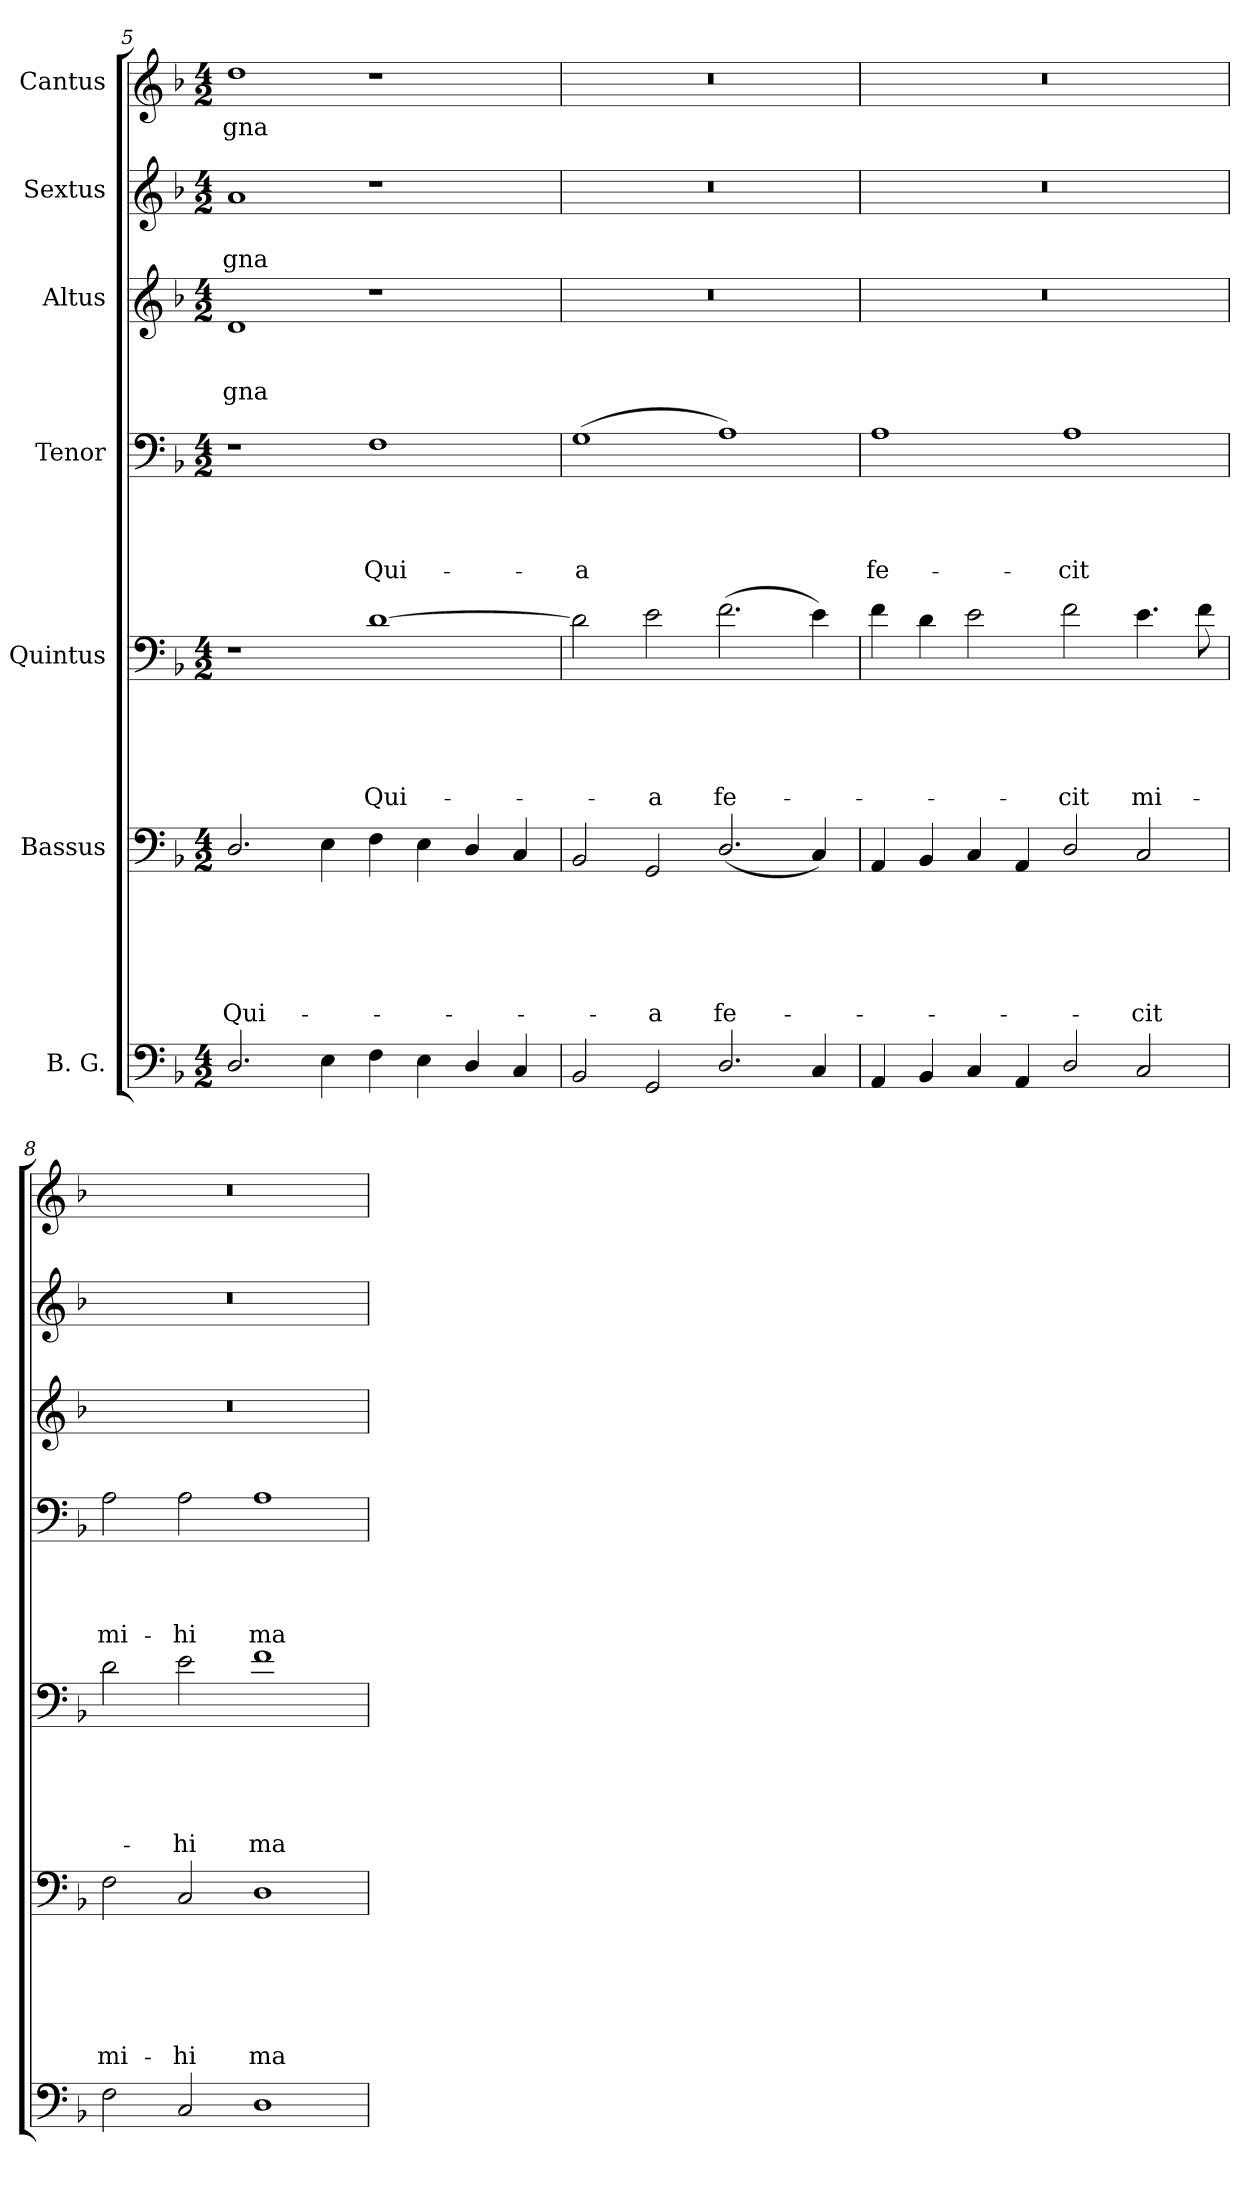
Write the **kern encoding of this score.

**kern	**kern	**text	**text	**text	**text	**text	**text	**kern	**text	**text	**text	**text	**text	**kern	**text	**text	**text	**text	**kern	**text	**text	**text	**kern	**text	**text	**kern	**text
*part7	*part6	*part6	*part6	*part6	*part6	*part6	*part6	*part5	*part5	*part5	*part5	*part5	*part5	*part4	*part4	*part4	*part4	*part4	*part3	*part3	*part3	*part3	*part2	*part2	*part2	*part1	*part1
*staff7	*staff6	*staff6	*staff6	*staff6	*staff6	*staff6	*staff6	*staff5	*staff5	*staff5	*staff5	*staff5	*staff5	*staff4	*staff4	*staff4	*staff4	*staff4	*staff3	*staff3	*staff3	*staff3	*staff2	*staff2	*staff2	*staff1	*staff1
*I"B. G.	*I"Bassus	*	*	*	*	*	*	*I"Quintus	*	*	*	*	*	*I"Tenor	*	*	*	*	*I"Altus	*	*	*	*I"Sextus	*	*	*I"Cantus	*
*clefF4	*clefF4	*	*	*	*	*	*	*clefF4	*	*	*	*	*	*clefF4	*	*	*	*	*clefG2	*	*	*	*clefG2	*	*	*clefG2	*
*	*	*	*	*	*	*	*	*ITrd12c21	*	*	*	*	*	*	*	*	*	*	*	*	*	*	*	*	*	*	*
*k[b-]	*k[b-]	*	*	*	*	*	*	*k[b-]	*	*	*	*	*	*k[b-]	*	*	*	*	*k[b-]	*	*	*	*k[b-]	*	*	*k[b-]	*
*F:	*F:	*	*	*	*	*	*	*F:	*	*	*	*	*	*F:	*	*	*	*	*F:	*	*	*	*F:	*	*	*F:	*
*M4/2	*M4/2	*	*	*	*	*	*	*M4/2	*	*	*	*	*	*M4/2	*	*	*	*	*M4/2	*	*	*	*M4/2	*	*	*M4/2	*
=5	=5	=5	=5	=5	=5	=5	=5	=5	=5	=5	=5	=5	=5	=5	=5	=5	=5	=5	=5	=5	=5	=5	=5	=5	=5	=5	=5
2.D/	2.D/	.	.	.	.	.	Qui-	1r	.	.	.	.	.	1r	.	.	.	.	1d	.	.	-gna	1a	.	-gna	1dd	-gna
4E\	4E\	.	.	.	.	.	.	.	.	.	.	.	.	.	.	.	.	.	.	.	.	.	.	.	.	.	.
4F\	4F\	.	.	.	.	.	.	[1D	.	.	.	.	Qui-	1F	.	.	.	Qui-	1r	.	.	.	1r	.	.	1r	.
4E\	4E\	.	.	.	.	.	.	.	.	.	.	.	.	.	.	.	.	.	.	.	.	.	.	.	.	.	.
4D/	4D/	.	.	.	.	.	.	.	.	.	.	.	.	.	.	.	.	.	.	.	.	.	.	.	.	.	.
4C/	4C/	.	.	.	.	.	.	.	.	.	.	.	.	.	.	.	.	.	.	.	.	.	.	.	.	.	.
=6	=6	=6	=6	=6	=6	=6	=6	=6	=6	=6	=6	=6	=6	=6	=6	=6	=6	=6	=6	=6	=6	=6	=6	=6	=6	=6	=6
2BB-/	2BB-/	.	.	.	.	.	.	2D\]	.	.	.	.	.	(1G	.	.	.	-a	0r	.	.	.	0r	.	.	0r	.
2GG/	2GG/	.	.	.	.	.	-a	2E\	.	.	.	.	-a	.	.	.	.	.	.	.	.	.	.	.	.	.	.
2.D/	(2.D/	.	.	.	.	.	fe-	(2.F\	.	.	.	.	fe-	1A)	.	.	.	.	.	.	.	.	.	.	.	.	.
4C/	4C/)	.	.	.	.	.	.	4E\)	.	.	.	.	.	.	.	.	.	.	.	.	.	.	.	.	.	.	.
!!LO:PB:g=z
=7	=7	=7	=7	=7	=7	=7	=7	=7	=7	=7	=7	=7	=7	=7	=7	=7	=7	=7	=7	=7	=7	=7	=7	=7	=7	=7	=7
4AA/	4AA/	.	.	.	.	.	.	4F\	.	.	.	.	.	1A	.	.	.	fe-	0r	.	.	.	0r	.	.	0r	.
4BB-/	4BB-/	.	.	.	.	.	.	4D\	.	.	.	.	.	.	.	.	.	.	.	.	.	.	.	.	.	.	.
4C/	4C/	.	.	.	.	.	.	2E\	.	.	.	.	.	.	.	.	.	.	.	.	.	.	.	.	.	.	.
4AA/	4AA/	.	.	.	.	.	.	.	.	.	.	.	.	.	.	.	.	.	.	.	.	.	.	.	.	.	.
2D/	2D/	.	.	.	.	.	.	2F\	.	.	.	.	-cit	1A	.	.	.	-cit	.	.	.	.	.	.	.	.	.
2C/	2C/	.	.	.	.	.	-cit	4.E\	.	.	.	.	mi-	.	.	.	.	.	.	.	.	.	.	.	.	.	.
.	.	.	.	.	.	.	.	8F\	.	.	.	.	.	.	.	.	.	.	.	.	.	.	.	.	.	.	.
=8	=8	=8	=8	=8	=8	=8	=8	=8	=8	=8	=8	=8	=8	=8	=8	=8	=8	=8	=8	=8	=8	=8	=8	=8	=8	=8	=8
2F\	2F\	.	.	.	.	.	mi-	2D\	.	.	.	.	.	2A\	.	.	.	mi-	0r	.	.	.	0r	.	.	0r	.
2C/	2C/	.	.	.	.	.	-hi	2E\	.	.	.	.	-hi	2A\	.	.	.	-hi	.	.	.	.	.	.	.	.	.
1D	1D	.	.	.	.	.	ma-	1F	.	.	.	.	ma-	1A	.	.	.	ma-	.	.	.	.	.	.	.	.	.
=	=	=	=	=	=	=	=	=	=	=	=	=	=	=	=	=	=	=	=	=	=	=	=	=	=	=	=
*-	*-	*-	*-	*-	*-	*-	*-	*-	*-	*-	*-	*-	*-	*-	*-	*-	*-	*-	*-	*-	*-	*-	*-	*-	*-	*-	*-
